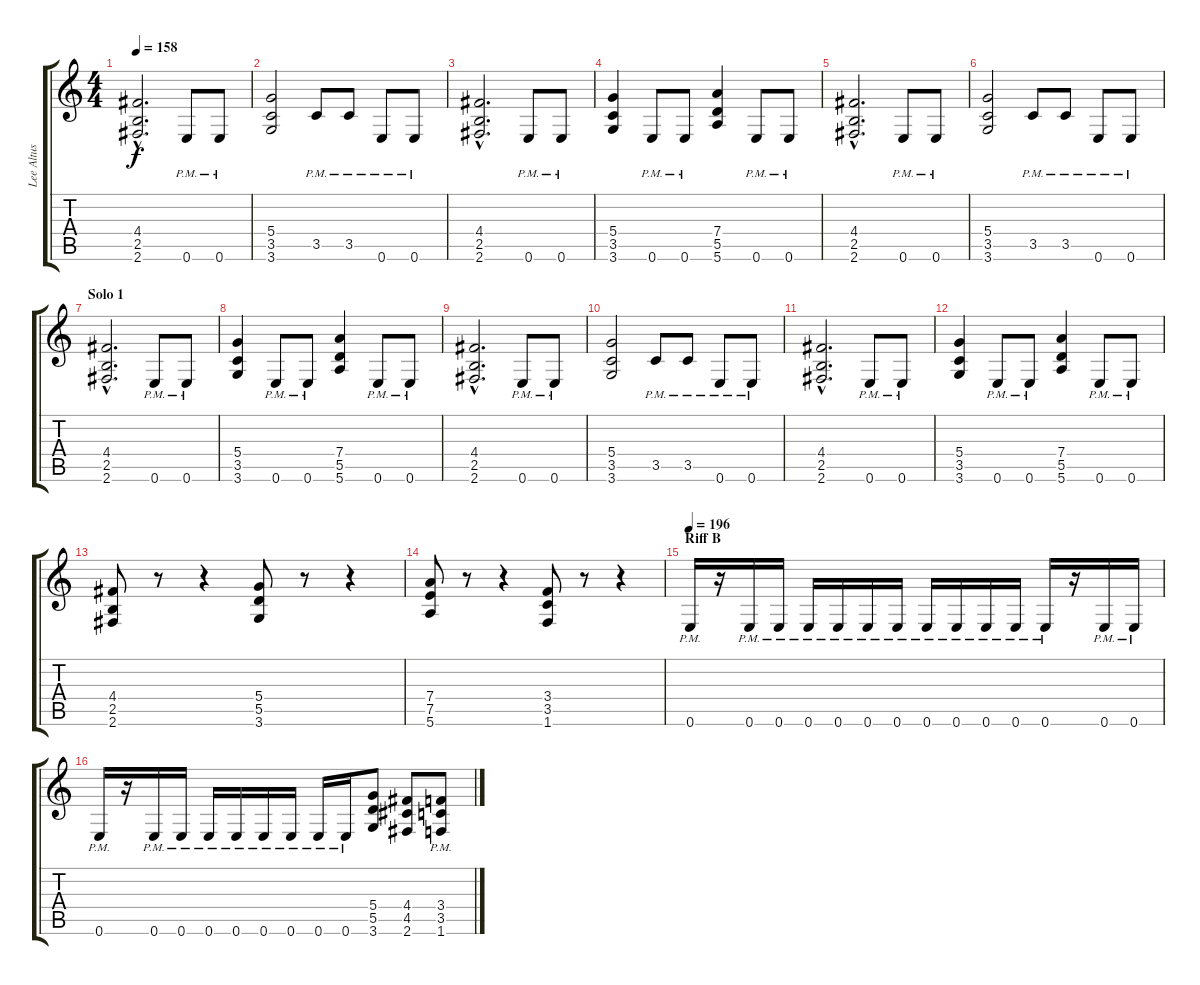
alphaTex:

\track ("Lee Altus" "Lee Altus") {instrument distortionguitar}
\staff {score tabs}
\tuning (E4 B3 G3 D3 A2 E2) {hide}
\ts (4 4)
\tempo 158
\clef g2
\ks c
(4.4{hac} 2.5{hac} 2.6{hac}).2{d dy f} 0.6{pm}.8 0.6{pm}.8 |
(5.4 3.5 3.6).2 3.5{pm}.8 3.5{pm}.8 0.6{pm}.8 0.6{pm}.8 |
(4.4{hac} 2.5{hac} 2.6{hac}).2{d} 0.6{pm}.8 0.6{pm}.8 |
(5.4 3.5 3.6).4 0.6{pm}.8 0.6{pm}.8 (7.4 5.5 5.6).4 0.6{pm}.8 0.6{pm}.8 |
(4.4{hac} 2.5{hac} 2.6{hac}).2{d} 0.6{pm}.8 0.6{pm}.8 |
(5.4 3.5 3.6).2 3.5{pm}.8 3.5{pm}.8 0.6{pm}.8 0.6{pm}.8 |
\section ("" "Solo 1")
(4.4{hac} 2.5{hac} 2.6{hac}).2{d} 0.6{pm}.8 0.6{pm}.8 |
(5.4 3.5 3.6).4 0.6{pm}.8 0.6{pm}.8 (7.4 5.5 5.6).4 0.6{pm}.8 0.6{pm}.8 |
(4.4{hac} 2.5{hac} 2.6{hac}).2{d} 0.6{pm}.8 0.6{pm}.8 |
(5.4 3.5 3.6).2 3.5{pm}.8 3.5{pm}.8 0.6{pm}.8 0.6{pm}.8 |
(4.4{hac} 2.5{hac} 2.6{hac}).2{d} 0.6{pm}.8 0.6{pm}.8 |
(5.4 3.5 3.6).4 0.6{pm}.8 0.6{pm}.8 (7.4 5.5 5.6).4 0.6{pm}.8 0.6{pm}.8 |
(4.4 2.5 2.6).8 r.8 r.4 (5.4 5.5 3.6).8 r.8 r.4 |
(7.4 7.5 5.6).8 r.8 r.4 (3.4 3.5 1.6).8 r.8 r.4 |
\section ("" "Riff B")
\tempo 196
0.6{pm}.16 r.16 0.6{pm}.16 0.6{pm}.16 0.6{pm}.16 0.6{pm}.16 0.6{pm}.16 0.6{pm}.16 0.6{pm}.16 0.6{pm}.16 0.6{pm}.16 0.6{pm}.16 0.6{pm}.16 r.16 0.6{pm}.16 0.6{pm}.16 |
0.6{pm}.16 r.16 0.6{pm}.16 0.6{pm}.16 0.6{pm}.16 0.6{pm}.16 0.6{pm}.16 0.6{pm}.16 0.6{pm}.16 0.6{pm}.16 (5.4 5.5 3.6).8 (4.4 4.5 2.6).8 (3.4{pm} 3.5{pm} 1.6{pm}).8
